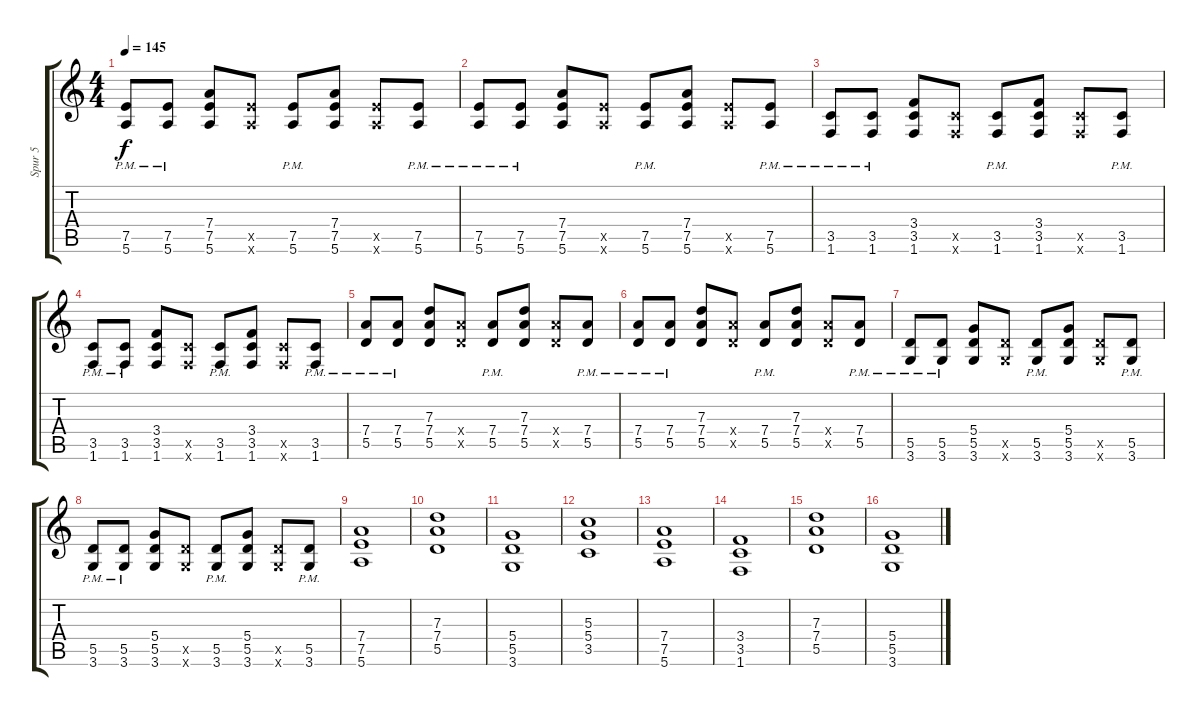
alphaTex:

\track ("Spur 5" "Spur 5") {instrument overdrivenguitar}
\staff {score tabs}
\tuning (E4 B3 G3 D3 A2 E2) {hide}
\ts (4 4)
\tempo 145
\clef g2
\ks c
(7.5{pm} 5.6{pm}).8{dy f} (7.5{pm} 5.6{pm}).8 (7.4 7.5 5.6).8 (7.5{x} 5.6{x}).8 (7.5{pm} 5.6{pm}).8 (7.4 7.5 5.6).8 (7.5{x} 5.6{x}).8 (7.5{pm} 5.6{pm}).8 |
(7.5{pm} 5.6{pm}).8 (7.5{pm} 5.6{pm}).8 (7.4 7.5 5.6).8 (7.5{x} 5.6{x}).8 (7.5{pm} 5.6{pm}).8 (7.4 7.5 5.6).8 (7.5{x} 5.6{x}).8 (7.5{pm} 5.6{pm}).8 |
(3.5{pm} 1.6{pm}).8 (3.5{pm} 1.6{pm}).8 (3.4 3.5 1.6).8 (3.5{x} 1.6{x}).8 (3.5{pm} 1.6{pm}).8 (3.4 3.5 1.6).8 (3.5{x} 1.6{x}).8 (3.5{pm} 1.6{pm}).8 |
(3.5{pm} 1.6{pm}).8 (3.5{pm} 1.6{pm}).8 (3.4 3.5 1.6).8 (3.5{x} 1.6{x}).8 (3.5{pm} 1.6{pm}).8 (3.4 3.5 1.6).8 (3.5{x} 1.6{x}).8 (3.5{pm} 1.6{pm}).8 |
(7.4{pm} 5.5{pm}).8 (7.4{pm} 5.5{pm}).8 (7.3 7.4 5.5).8 (7.4{x} 5.5{x}).8 (7.4{pm} 5.5{pm}).8 (7.3 7.4 5.5).8 (7.4{x} 5.5{x}).8 (7.4{pm} 5.5{pm}).8 |
(7.4{pm} 5.5{pm}).8 (7.4{pm} 5.5{pm}).8 (7.3 7.4 5.5).8 (7.4{x} 5.5{x}).8 (7.4{pm} 5.5{pm}).8 (7.3 7.4 5.5).8 (7.4{x} 5.5{x}).8 (7.4{pm} 5.5{pm}).8 |
(5.5{pm} 3.6{pm}).8 (5.5{pm} 3.6{pm}).8 (5.4 5.5 3.6).8 (5.5{x} 3.6{x}).8 (5.5{pm} 3.6{pm}).8 (5.4 5.5 3.6).8 (5.5{x} 3.6{x}).8 (5.5{pm} 3.6{pm}).8 |
(5.5{pm} 3.6{pm}).8 (5.5{pm} 3.6{pm}).8 (5.4 5.5 3.6).8 (5.5{x} 3.6{x}).8 (5.5{pm} 3.6{pm}).8 (5.4 5.5 3.6).8 (5.5{x} 3.6{x}).8 (5.5{pm} 3.6{pm}).8 |
(7.4 7.5 5.6).1 |
(7.3 7.4 5.5).1 |
(5.4 5.5 3.6).1 |
(5.3 5.4 3.5).1 |
(7.4 7.5 5.6).1 |
(3.4 3.5 1.6).1 |
(7.3 7.4 5.5).1 |
(5.4 5.5 3.6).1
